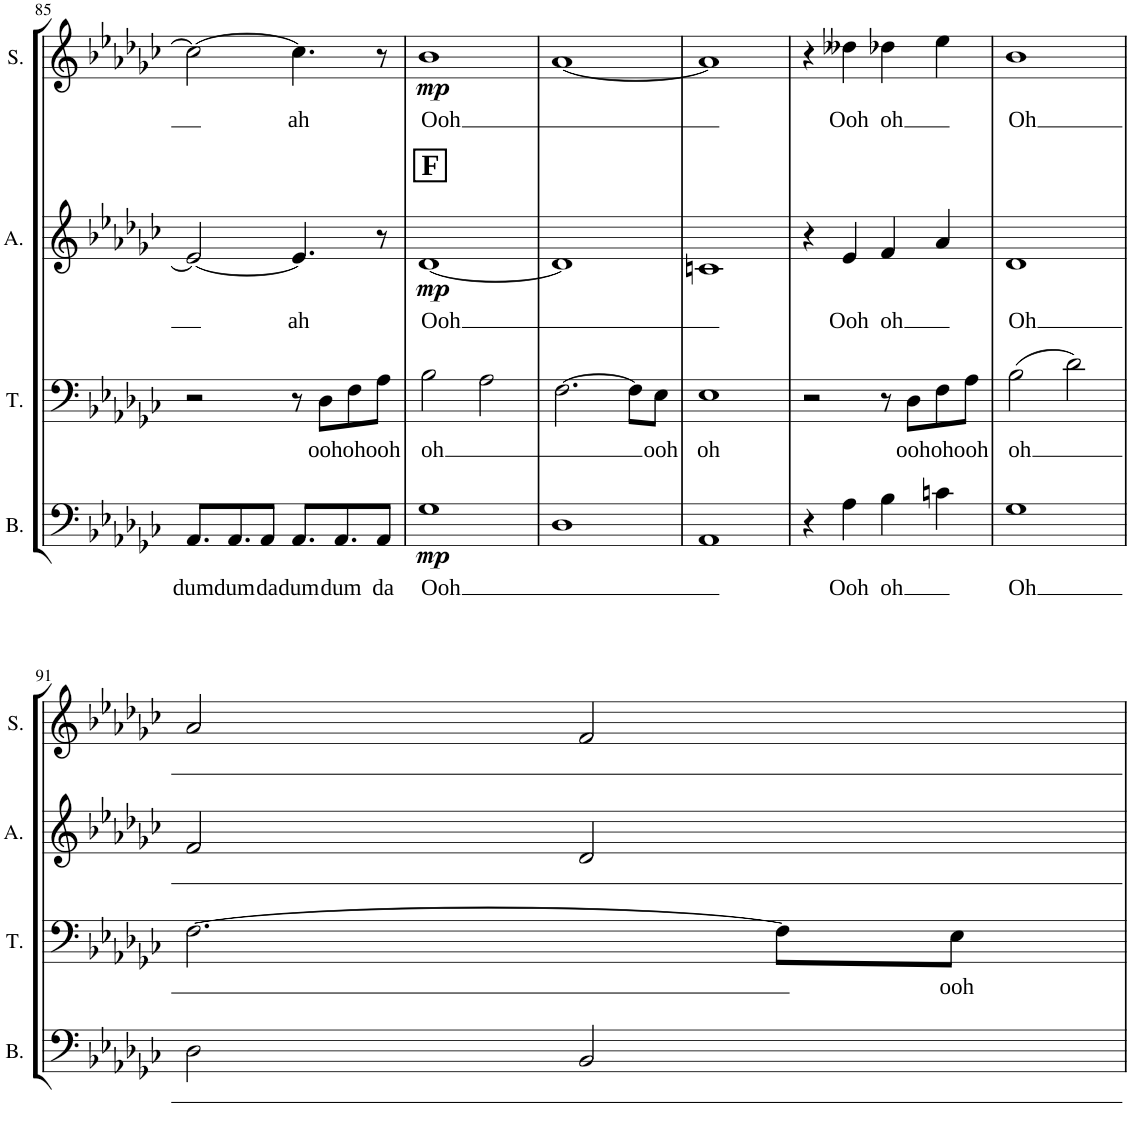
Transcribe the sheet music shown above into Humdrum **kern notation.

**kern	**text	**dynam	**kern	**text	**kern	**text	**dynam	**kern	**text	**dynam
*part4	*part4	*part4	*part3	*part3	*part2	*part2	*part2	*part1	*part1	*part1
*staff4	*staff4	*staff4	*staff3	*staff3	*staff2	*staff2	*staff2	*staff1	*staff1	*staff1
*I"Bass	*	*	*I"Tenor	*	*I"Alto	*	*	*I"Soprano	*	*
*I'B.	*	*	*I'T.	*	*I'A.	*	*	*I'S.	*	*
!!LO:PB:g=z
*clefF4	*	*	*clefF4	*	*clefG2	*	*	*clefG2	*	*
*k[b-e-a-d-g-c-]	*	*	*k[b-e-a-d-g-c-]	*	*k[b-e-a-d-g-c-]	*	*	*k[b-e-a-d-g-c-]	*	*
*M4/4	*	*	*M4/4	*	*M4/4	*	*	*M4/4	*	*
=85	=85	=85	=85	=85	=85	=85	=85	=85	=85	=85
!	!LO:LY:b	!	!	!	!	!	!	!	!	!
8.AA-/L	dum	.	2r	.	2e-/_	.	.	2cc\_	.	.
!	!LO:LY:b	!	!	!	!	!	!	!	!	!
8.AA-/	dum	.	.	.	.	.	.	.	.	.
!	!LO:LY:b	!	!	!	!	!	!	!	!	!
8AA-/J	da	.	.	.	.	.	.	.	.	.
!	!LO:LY:b	!	!	!	!	!LO:LY:b	!	!	!LO:LY:b	!
8.AA-/L	dum	.	8r	.	4.e-/]	ah	.	4.cc\]	ah	.
!	!	!	!	!LO:LY:b	!	!	!	!	!	!
.	.	.	8D-\L	ooh	.	.	.	.	.	.
!	!LO:LY:b	!	!	!	!	!	!	!	!	!
8.AA-/	dum	.	.	.	.	.	.	.	.	.
!	!	!	!	!LO:LY:b	!	!	!	!	!	!
.	.	.	8F\	oh	.	.	.	.	.	.
!	!LO:LY:b	!	!	!LO:LY:b	!	!	!	!	!	!
8AA-/J	da	.	8A-\J	ooh	8r	.	.	8r	.	.
=86	=86	=86	=86	=86	=86	=86	=86	=86	=86	=86
!	!	!	!	!	!LO:TX:a:B:t=F	!	!	!	!	!
!	!LO:LY:b	!LO:DY:b	!	!LO:LY:b	!	!LO:LY:b	!LO:DY:b	!	!LO:LY:b	!LO:DY:b
1G-	Ooh	mp	2B-\	oh	[1d-	Ooh	mp	1b-	Ooh	mp
.	.	.	2A-\	.	.	.	.	.	.	.
=87	=87	=87	=87	=87	=87	=87	=87	=87	=87	=87
1D-	.	.	[2.F\	.	1d-]	.	.	[1a-	.	.
.	.	.	8F\L]	.	.	.	.	.	.	.
!	!	!	!	!LO:LY:b	!	!	!	!	!	!
.	.	.	8E-\J	ooh	.	.	.	.	.	.
=88	=88	=88	=88	=88	=88	=88	=88	=88	=88	=88
!	!	!	!	!LO:LY:b	!	!	!	!	!	!
1AA-	.	.	1E-	oh	1cn	.	.	1a-]	.	.
=89	=89	=89	=89	=89	=89	=89	=89	=89	=89	=89
4r	.	.	2r	.	4r	.	.	4r	.	.
!	!LO:LY:b	!	!	!	!	!LO:LY:b	!	!	!LO:LY:b	!
4A-\	Ooh	.	.	.	4e-/	Ooh	.	4dd--X\	Ooh	.
!	!LO:LY:b	!	!	!	!	!LO:LY:b	!	!	!LO:LY:b	!
4B-\	oh	.	8r	.	4f/	oh	.	4dd-X\	oh	.
!	!	!	!	!LO:LY:b	!	!	!	!	!	!
.	.	.	8D-\L	ooh	.	.	.	.	.	.
!	!	!	!	!LO:LY:b	!	!	!	!	!	!
4cn\	.	.	8F\	oh	4a-/	.	.	4ee-\	.	.
!	!	!	!	!LO:LY:b	!	!	!	!	!	!
.	.	.	8A-\J	ooh	.	.	.	.	.	.
=90	=90	=90	=90	=90	=90	=90	=90	=90	=90	=90
!	!LO:LY:b	!	!	!LO:LY:b	!	!LO:LY:b	!	!	!LO:LY:b	!
1G-	Oh	.	(2B-\	oh	1d-	Oh	.	1b-	Oh	.
.	.	.	2d-\)	.	.	.	.	.	.	.
!!LO:LB:g=z
=91	=91	=91	=91	=91	=91	=91	=91	=91	=91	=91
2D-\	.	.	[2.F\	.	2f/	.	.	2a-/	.	.
2BB-/	.	.	.	.	2d-/	.	.	2f/	.	.
.	.	.	8F\L]	.	.	.	.	.	.	.
!	!	!	!	!LO:LY:b	!	!	!	!	!	!
.	.	.	8E-\J	ooh	.	.	.	.	.	.
=	=	=	=	=	=	=	=	=	=	=
*-	*-	*-	*-	*-	*-	*-	*-	*-	*-	*-
